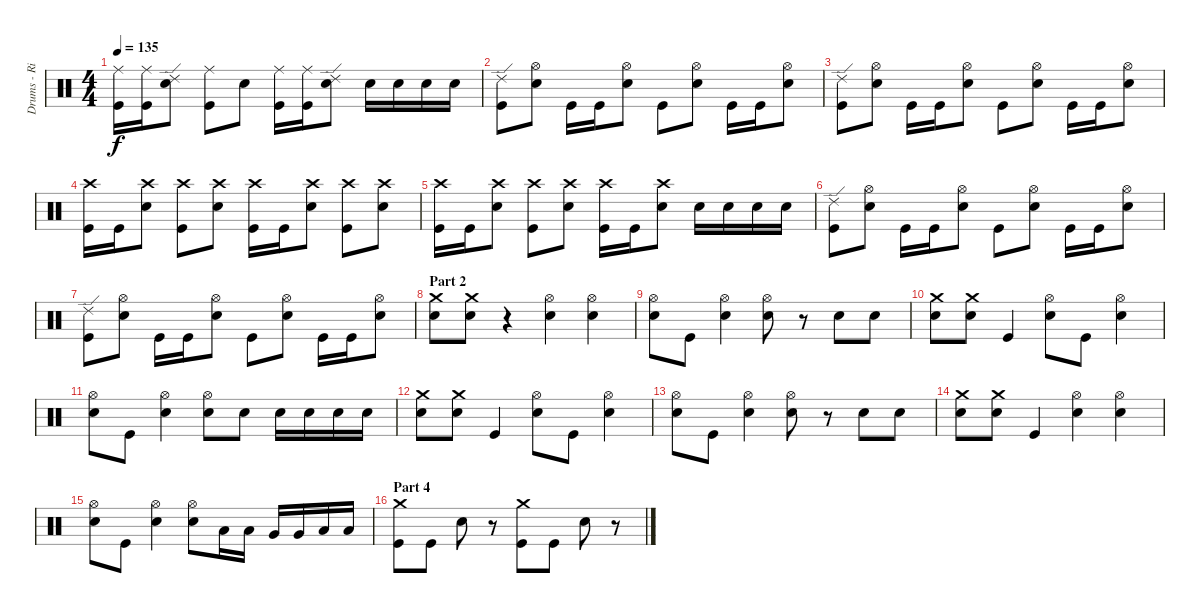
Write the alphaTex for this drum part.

\track ("Drums - Riley" "Drums - Ri") {instrument percussion}
\staff {score}
\articulation defaults
\ts (4 4)
\tempo 135
\clef neutral
\ks c
("Ride (middle)" "Kick (hit)").16{dy f} ("Ride (middle)" "Kick (hit)").16 ("Ride (edge) 2" "Electric Snare (hit)").8 ("Ride (middle)" "Kick (hit)").8 "Electric Snare (hit)".8 ("Ride (middle)" "Kick (hit)").16 ("Ride (middle)" "Kick (hit)").16 ("Ride (edge) 2" "Electric Snare (hit)").8 "Electric Snare (hit)".16 "Electric Snare (hit)".16 "Electric Snare (hit)".16 "Electric Snare (hit)".16 |
("Ride (edge) 2" "Kick (hit)").8 ("Hi-Hat (open)" "Electric Snare (hit)").8 "Kick (hit)".16 "Kick (hit)".16 ("Hi-Hat (open)" "Electric Snare (hit)").8 "Kick (hit)".8 ("Hi-Hat (open)" "Electric Snare (hit)").8 "Kick (hit)".16 "Kick (hit)".16 ("Hi-Hat (open)" "Electric Snare (hit)").8 |
("Ride (edge) 2" "Kick (hit)").8 ("Hi-Hat (open)" "Electric Snare (hit)").8 "Kick (hit)".16 "Kick (hit)".16 ("Hi-Hat (open)" "Electric Snare (hit)").8 "Kick (hit)".8 ("Hi-Hat (open)" "Electric Snare (hit)").8 "Kick (hit)".16 "Kick (hit)".16 ("Hi-Hat (open)" "Electric Snare (hit)").8 |
("Crash high (hit)" "Kick (hit)").16 "Kick (hit)".16 ("Crash high (hit)" "Electric Snare (hit)").8 ("Crash high (hit)" "Kick (hit)").8 ("Crash high (hit)" "Electric Snare (hit)").8 ("Crash high (hit)" "Kick (hit)").16 "Kick (hit)".16 ("Crash high (hit)" "Electric Snare (hit)").8 ("Crash high (hit)" "Kick (hit)").8 ("Crash high (hit)" "Electric Snare (hit)").8 |
("Crash high (hit)" "Kick (hit)").16 "Kick (hit)".16 ("Crash high (hit)" "Electric Snare (hit)").8 ("Crash high (hit)" "Kick (hit)").8 ("Crash high (hit)" "Electric Snare (hit)").8 ("Crash high (hit)" "Kick (hit)").16 "Kick (hit)".16 ("Crash high (hit)" "Electric Snare (hit)").8 "Electric Snare (hit)".16 "Electric Snare (hit)".16 "Electric Snare (hit)".16 "Electric Snare (hit)".16 |
("Ride (edge) 2" "Kick (hit)").8 ("Hi-Hat (open)" "Electric Snare (hit)").8 "Kick (hit)".16 "Kick (hit)".16 ("Hi-Hat (open)" "Electric Snare (hit)").8 "Kick (hit)".8 ("Hi-Hat (open)" "Electric Snare (hit)").8 "Kick (hit)".16 "Kick (hit)".16 ("Hi-Hat (open)" "Electric Snare (hit)").8 |
("Ride (edge) 2" "Kick (hit)").8 ("Hi-Hat (open)" "Electric Snare (hit)").8 "Kick (hit)".16 "Kick (hit)".16 ("Hi-Hat (open)" "Electric Snare (hit)").8 "Kick (hit)".8 ("Hi-Hat (open)" "Electric Snare (hit)").8 "Kick (hit)".16 "Kick (hit)".16 ("Hi-Hat (open)" "Electric Snare (hit)").8 |
\section ("" "Part 2")
("Crash medium (hit)" "Electric Snare (hit)").8 ("Crash medium (hit)" "Electric Snare (hit)").8 r.4 ("Hi-Hat (open)" "Electric Snare (hit)").4 ("Hi-Hat (open)" "Electric Snare (hit)").4 |
("Hi-Hat (open)" "Electric Snare (hit)").8 "Kick (hit)".8 ("Hi-Hat (open)" "Electric Snare (hit)").4 ("Hi-Hat (open)" "Electric Snare (hit)").8 r.8 "Electric Snare (hit)".8 "Electric Snare (hit)".8 |
("Crash medium (hit)" "Electric Snare (hit)").8 ("Crash medium (hit)" "Electric Snare (hit)").8 "Kick (hit)".4 ("Hi-Hat (open)" "Electric Snare (hit)").8 "Kick (hit)".8 ("Hi-Hat (open)" "Electric Snare (hit)").4 |
("Hi-Hat (open)" "Electric Snare (hit)").8 "Kick (hit)".8 ("Hi-Hat (open)" "Electric Snare (hit)").4 ("Hi-Hat (open)" "Electric Snare (hit)").8 "Electric Snare (hit)".8 "Electric Snare (hit)".16 "Electric Snare (hit)".16 "Electric Snare (hit)".16 "Electric Snare (hit)".16 |
("Crash medium (hit)" "Electric Snare (hit)").8 ("Crash medium (hit)" "Electric Snare (hit)").8 "Kick (hit)".4 ("Hi-Hat (open)" "Electric Snare (hit)").8 "Kick (hit)".8 ("Hi-Hat (open)" "Electric Snare (hit)").4 |
("Hi-Hat (open)" "Electric Snare (hit)").8 "Kick (hit)".8 ("Hi-Hat (open)" "Electric Snare (hit)").4 ("Hi-Hat (open)" "Electric Snare (hit)").8 r.8 "Electric Snare (hit)".8 "Electric Snare (hit)".8 |
("Crash medium (hit)" "Electric Snare (hit)").8 ("Crash medium (hit)" "Electric Snare (hit)").8 "Kick (hit)".4 ("Hi-Hat (open)" "Electric Snare (hit)").4 ("Hi-Hat (open)" "Electric Snare (hit)").4 |
("Hi-Hat (open)" "Electric Snare (hit)").8 "Kick (hit)".8 ("Hi-Hat (open)" "Electric Snare (hit)").4 ("Hi-Hat (open)" "Electric Snare (hit)").8 "Low Tom (hit)".16 "Low Tom (hit)".16 "Very Low Tom (hit)".16 "Very Low Tom (hit)".16 "Low Floor Tom (hit)".16 "Low Floor Tom (hit)".16 |
\section ("" "Part 4")
("Crash medium (hit)" "Kick (hit)").8 "Kick (hit)".8 "Electric Snare (hit)".8 r.8 ("Crash medium (hit)" "Kick (hit)").8 "Kick (hit)".8 "Electric Snare (hit)".8 r.8
